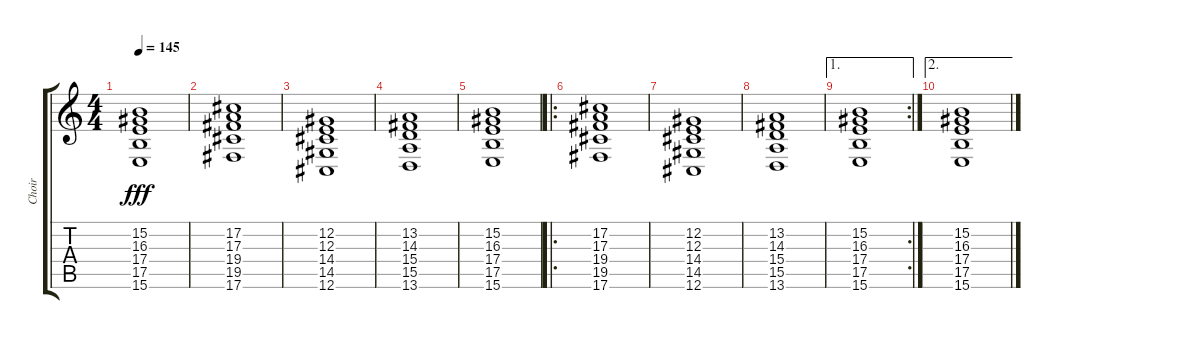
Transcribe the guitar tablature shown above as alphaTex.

\track ("Choir" "Choir") {instrument choiraahs}
\staff {score tabs}
\tuning (Db4 Ab3 E3 B2 Gb2 Db2) {hide}
\ts (4 4)
\tempo 145
\clef g2
\ks c
(15.2 16.3 17.4 17.5 15.6).1{dy fff} |
(17.2 17.3 19.4 19.5 17.6).1 |
(12.2 12.3 14.4 14.5 12.6).1 |
(13.2 14.3 15.4 15.5 13.6).1 |
(15.2 16.3 17.4 17.5 15.6).1 |
\ro
(17.2 17.3 19.4 19.5 17.6).1 |
(12.2 12.3 14.4 14.5 12.6).1 |
(13.2 14.3 15.4 15.5 13.6).1 |
\ae 1
\rc 2
(15.2 16.3 17.4 17.5 15.6).1 |
\ae 2
(15.2 16.3 17.4 17.5 15.6).1
